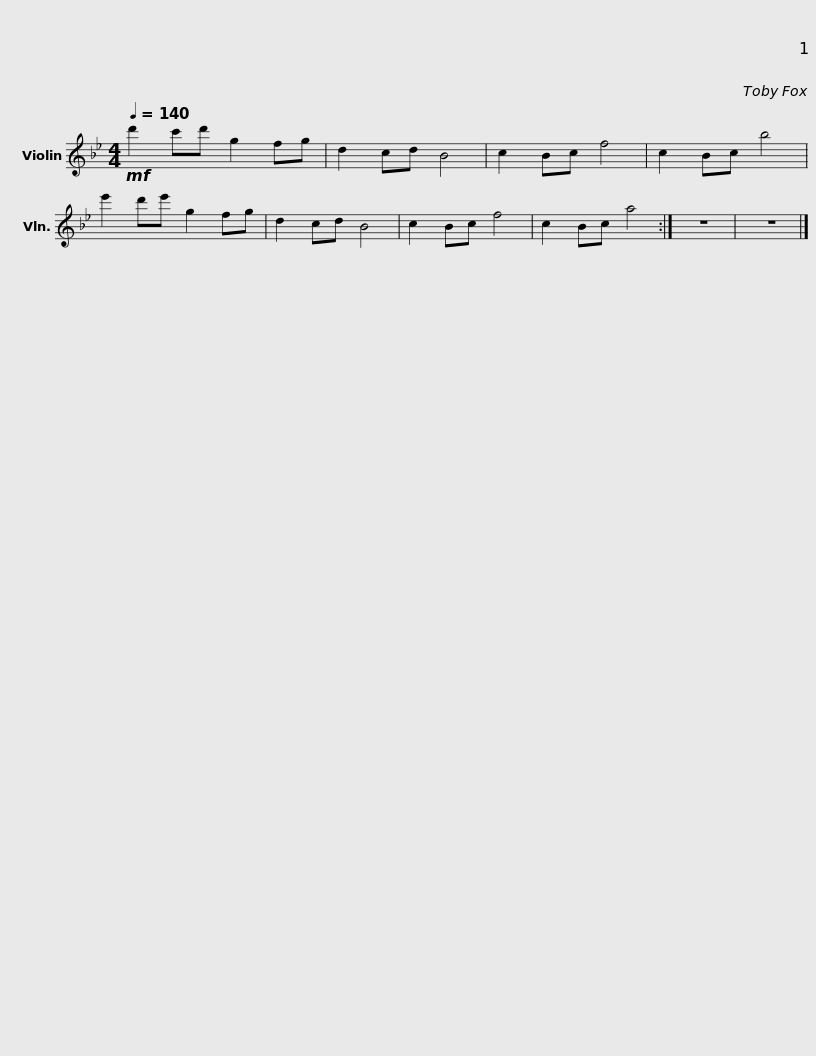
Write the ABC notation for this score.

X:1
L:1/8
Q:1/4=140
M:4/4
I:linebreak $
K:Bb
V:1 treble
V:1
!mf! d'2 c'd' g2 fg | d2 cd B4 | c2 Bc f4 | c2 Bc b4 | e'2 d'e' g2 fg | %5
 d2 cd B4 | c2 Bc f4 | c2 Bc a4 :|$ z8 | z8 |] %10
